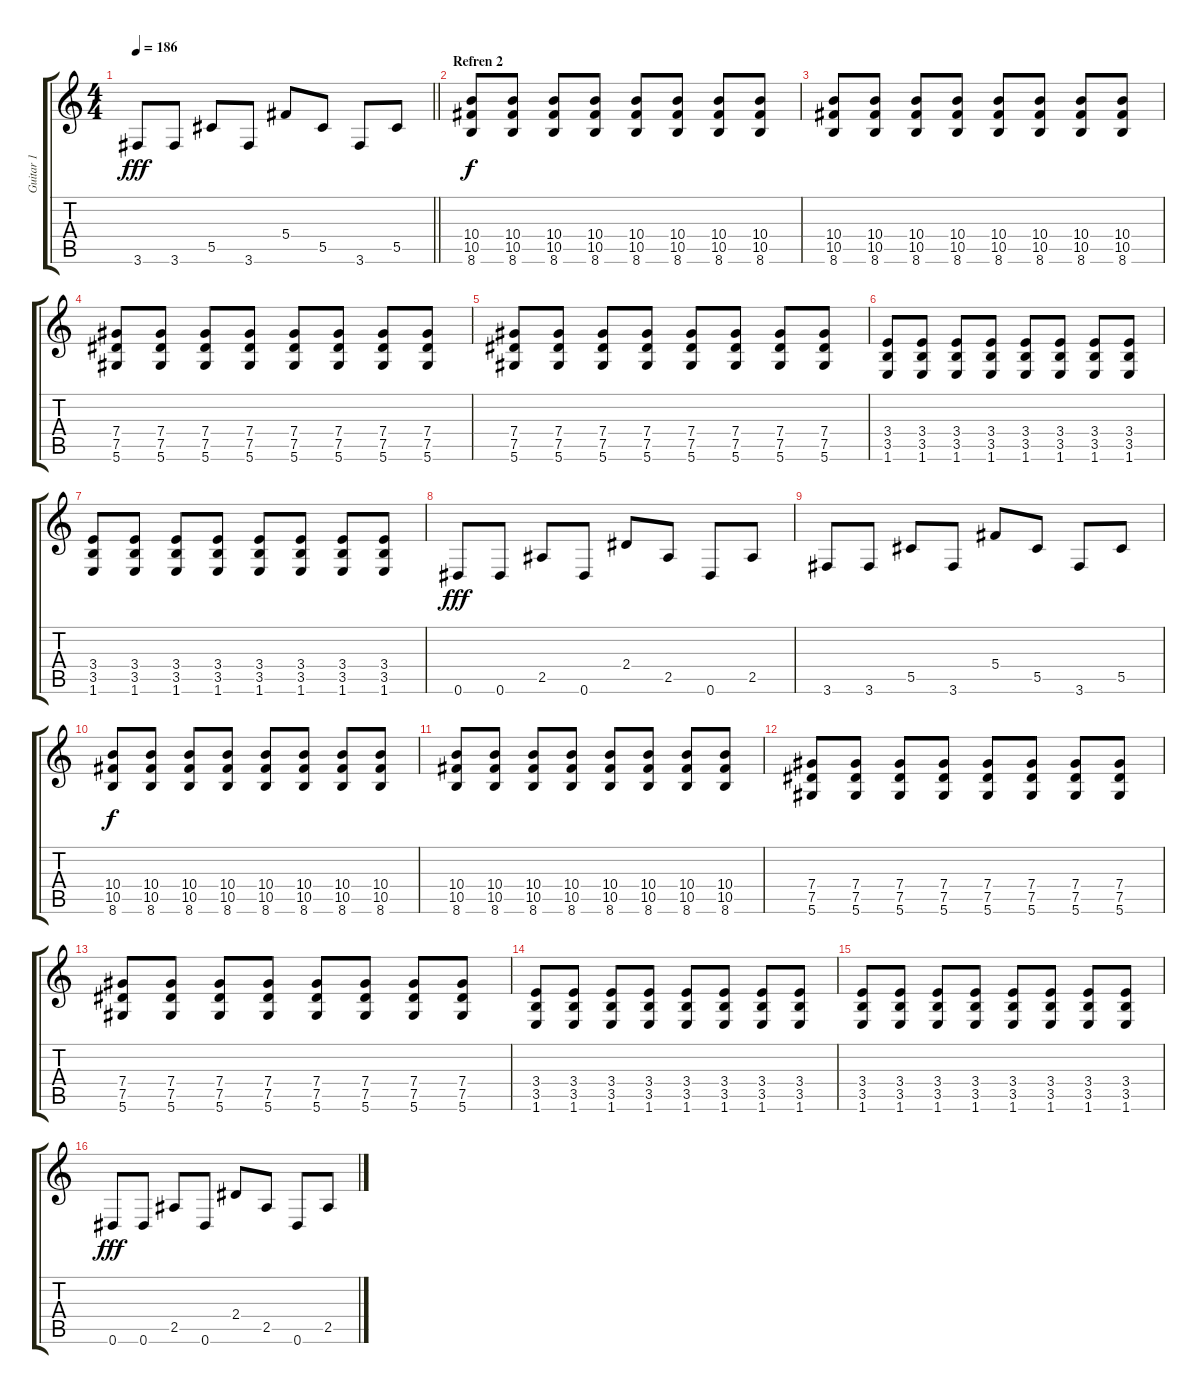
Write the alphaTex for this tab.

\track ("Guitar 1" "Guitar 1") {solo instrument distortionguitar}
\staff {score tabs}
\tuning (Eb4 Bb3 Gb3 Db3 Ab2 Eb2) {hide}
\ts (4 4)
\tempo 186
\clef g2
\barLineRight lightlight
\ks c
3.6.8{dy fff} 3.6.8 5.5.8 3.6.8 5.4.8 5.5.8 3.6.8 5.5.8 |
\section ("" "Refren 2")
(10.4 10.5 8.6).8{dy f} (10.4 10.5 8.6).8 (10.4 10.5 8.6).8 (10.4 10.5 8.6).8 (10.4 10.5 8.6).8 (10.4 10.5 8.6).8 (10.4 10.5 8.6).8 (10.4 10.5 8.6).8 |
(10.4 10.5 8.6).8 (10.4 10.5 8.6).8 (10.4 10.5 8.6).8 (10.4 10.5 8.6).8 (10.4 10.5 8.6).8 (10.4 10.5 8.6).8 (10.4 10.5 8.6).8 (10.4 10.5 8.6).8 |
(7.4 7.5 5.6).8 (7.4 7.5 5.6).8 (7.4 7.5 5.6).8 (7.4 7.5 5.6).8 (7.4 7.5 5.6).8 (7.4 7.5 5.6).8 (7.4 7.5 5.6).8 (7.4 7.5 5.6).8 |
(7.4 7.5 5.6).8 (7.4 7.5 5.6).8 (7.4 7.5 5.6).8 (7.4 7.5 5.6).8 (7.4 7.5 5.6).8 (7.4 7.5 5.6).8 (7.4 7.5 5.6).8 (7.4 7.5 5.6).8 |
(3.4 3.5 1.6).8 (3.4 3.5 1.6).8 (3.4 3.5 1.6).8 (3.4 3.5 1.6).8 (3.4 3.5 1.6).8 (3.4 3.5 1.6).8 (3.4 3.5 1.6).8 (3.4 3.5 1.6).8 |
(3.4 3.5 1.6).8 (3.4 3.5 1.6).8 (3.4 3.5 1.6).8 (3.4 3.5 1.6).8 (3.4 3.5 1.6).8 (3.4 3.5 1.6).8 (3.4 3.5 1.6).8 (3.4 3.5 1.6).8 |
0.6.8{dy fff} 0.6.8 2.5.8 0.6.8 2.4.8 2.5.8 0.6.8 2.5.8 |
3.6.8 3.6.8 5.5.8 3.6.8 5.4.8 5.5.8 3.6.8 5.5.8 |
(10.4 10.5 8.6).8{dy f} (10.4 10.5 8.6).8 (10.4 10.5 8.6).8 (10.4 10.5 8.6).8 (10.4 10.5 8.6).8 (10.4 10.5 8.6).8 (10.4 10.5 8.6).8 (10.4 10.5 8.6).8 |
(10.4 10.5 8.6).8 (10.4 10.5 8.6).8 (10.4 10.5 8.6).8 (10.4 10.5 8.6).8 (10.4 10.5 8.6).8 (10.4 10.5 8.6).8 (10.4 10.5 8.6).8 (10.4 10.5 8.6).8 |
(7.4 7.5 5.6).8 (7.4 7.5 5.6).8 (7.4 7.5 5.6).8 (7.4 7.5 5.6).8 (7.4 7.5 5.6).8 (7.4 7.5 5.6).8 (7.4 7.5 5.6).8 (7.4 7.5 5.6).8 |
(7.4 7.5 5.6).8 (7.4 7.5 5.6).8 (7.4 7.5 5.6).8 (7.4 7.5 5.6).8 (7.4 7.5 5.6).8 (7.4 7.5 5.6).8 (7.4 7.5 5.6).8 (7.4 7.5 5.6).8 |
(3.4 3.5 1.6).8 (3.4 3.5 1.6).8 (3.4 3.5 1.6).8 (3.4 3.5 1.6).8 (3.4 3.5 1.6).8 (3.4 3.5 1.6).8 (3.4 3.5 1.6).8 (3.4 3.5 1.6).8 |
(3.4 3.5 1.6).8 (3.4 3.5 1.6).8 (3.4 3.5 1.6).8 (3.4 3.5 1.6).8 (3.4 3.5 1.6).8 (3.4 3.5 1.6).8 (3.4 3.5 1.6).8 (3.4 3.5 1.6).8 |
0.6.8{dy fff} 0.6.8 2.5.8 0.6.8 2.4.8 2.5.8 0.6.8 2.5.8
